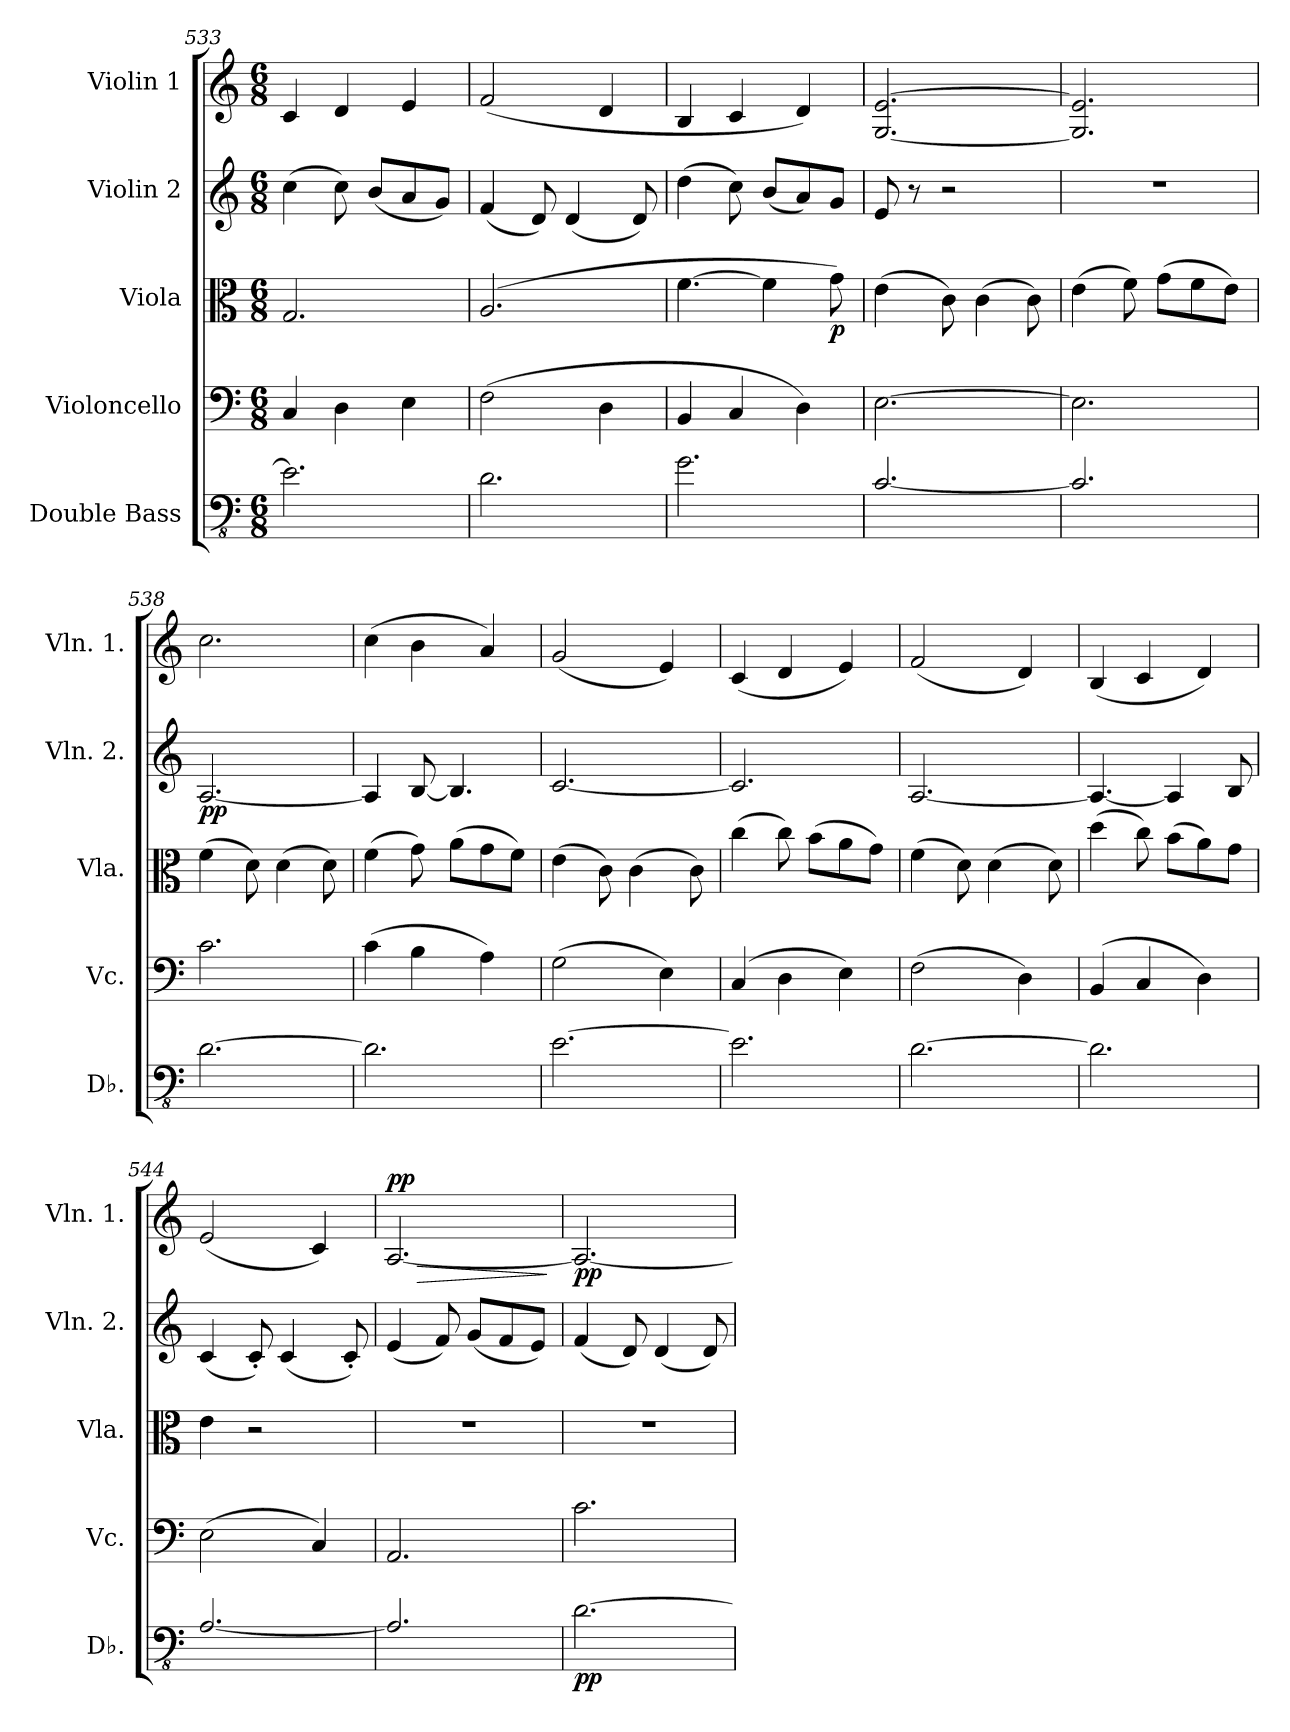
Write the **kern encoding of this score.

**kern	**dynam	**kern	**kern	**dynam	**kern	**dynam	**kern	**dynam
*part5	*part5	*part4	*part3	*part3	*part2	*part2	*part1	*part1
*staff5	*staff5	*staff4	*staff3	*staff3	*staff2	*staff2	*staff1	*staff1
*I"Double Bass	*	*I"Violoncello	*I"Viola	*	*I"Violin 2	*	*I"Violin 1	*
*I'Db.	*	*I'Vc.	*I'Vla.	*	*I'Vln. 2.	*	*I'Vln. 1.	*
!!LO:PB:g=z
*clefFv4	*	*clefF4	*clefC3	*	*clefG2	*	*clefG2	*
*ITrd7c12	*	*	*	*	*	*	*	*
*k[]	*	*k[]	*k[]	*	*k[]	*	*k[]	*
*M6/8	*	*M6/8	*M6/8	*	*M6/8	*	*M6/8	*
=533	=533	=533	=533	=533	=533	=533	=533	=533
2.EE\]	.	4C/	2.G/	.	(4cc\	.	4c/	.
.	.	4D\	.	.	8cc\)	.	4d/	.
.	.	.	.	.	(8b/L	.	.	.
.	.	4E\	.	.	8a/	.	4e/	.
.	.	.	.	.	8g/J)	.	.	.
=534	=534	=534	=534	=534	=534	=534	=534	=534
2.DD\	.	(2F\	(2.A/	.	(4f/	.	(2f/	.
.	.	.	.	.	8d/)	.	.	.
.	.	.	.	.	(4d/	.	.	.
.	.	4D\	.	.	.	.	4d/	.
.	.	.	.	.	8d/)	.	.	.
=535	=535	=535	=535	=535	=535	=535	=535	=535
2.GG\	.	4BB/	[4.f\	.	(4dd\	.	4B/	.
.	.	4C/	.	.	8cc\)	.	4c/	.
.	.	.	4f\]	.	(8b/L	.	.	.
.	.	4D\)	.	.	8a/)	.	4d/)	.
!	!	!	!	!LO:DY:b	!	!	!	!
.	.	.	8g\)	p	8g/J	.	.	.
=536	=536	=536	=536	=536	=536	=536	=536	=536
[2.CC/	.	[2.E\	(4e\	.	8e/	.	[2.G/ [2.e/	.
.	.	.	.	.	8r	.	.	.
.	.	.	8c\)	.	2r	.	.	.
.	.	.	(4c\	.	.	.	.	.
.	.	.	8c\)	.	.	.	.	.
=537	=537	=537	=537	=537	=537	=537	=537	=537
2.CC/]	.	2.E\]	(4e\	.	2.r	.	2.G/] 2.e/]	.
.	.	.	8f\)	.	.	.	.	.
.	.	.	(8g\L	.	.	.	.	.
.	.	.	8f\	.	.	.	.	.
.	.	.	8e\J)	.	.	.	.	.
=538	=538	=538	=538	=538	=538	=538	=538	=538
!	!	!	!	!	!	!LO:DY:b	!	!
[2.DD\	.	2.c\	(4f\	.	[2.A/	pp	2.cc\	.
.	.	.	8d\)	.	.	.	.	.
.	.	.	(4d\	.	.	.	.	.
.	.	.	8d\)	.	.	.	.	.
=539	=539	=539	=539	=539	=539	=539	=539	=539
2.DD\]	.	(4c\	(4f\	.	4A/]	.	(4cc\	.
.	.	4B\	8g\)	.	[8B/	.	4b\	.
.	.	.	(8a\L	.	4.B/]	.	.	.
.	.	4A\)	8g\	.	.	.	4a/)	.
.	.	.	8f\J)	.	.	.	.	.
=540	=540	=540	=540	=540	=540	=540	=540	=540
[2.EE\	.	(2G\	(4e\	.	[2.c/	.	(2g/	.
.	.	.	8c\)	.	.	.	.	.
.	.	.	(4c\	.	.	.	.	.
.	.	4E\)	.	.	.	.	4e/)	.
.	.	.	8c\)	.	.	.	.	.
!!LO:LB:g=z
=541	=541	=541	=541	=541	=541	=541	=541	=541
2.EE\]	.	(4C/	(4cc\	.	2.c/]	.	(4c/	.
.	.	4D\	8cc\)	.	.	.	4d/	.
.	.	.	(8b\L	.	.	.	.	.
.	.	4E\)	8a\	.	.	.	4e/)	.
.	.	.	8g\J)	.	.	.	.	.
=542	=542	=542	=542	=542	=542	=542	=542	=542
[2.DD\	.	(2F\	(4f\	.	[2.A/	.	(2f/	.
.	.	.	8d\)	.	.	.	.	.
.	.	.	(4d\	.	.	.	.	.
.	.	4D\)	.	.	.	.	4d/)	.
.	.	.	8d\)	.	.	.	.	.
=543	=543	=543	=543	=543	=543	=543	=543	=543
2.DD\]	.	(4BB/	(4dd\	.	4.A/_	.	(4B/	.
.	.	4C/	8cc\)	.	.	.	4c/	.
.	.	.	(8b\L	.	4A/]	.	.	.
.	.	4D\)	8a\)	.	.	.	4d/)	.
.	.	.	8g\J	.	8B/	.	.	.
=544	=544	=544	=544	=544	=544	=544	=544	=544
[2.AAA/	.	(2E\	4e\	.	(4c/	.	(2e/	.
.	.	.	2r	.	8c'/)	.	.	.
.	.	.	.	.	(4c/	.	.	.
.	.	4C/)	.	.	.	.	4c/)	.
.	.	.	.	.	8c'/)	.	.	.
=545	=545	=545	=545	=545	=545	=545	=545	=545
!	!	!	!	!	!	!	!	!LO:HP:b
!	!	!	!	!	!	!	!	!LO:DY:n=1:a
2.AAA/]	.	2.AA/	2.r	.	(4e/	.	[2.A/	> pp
.	.	.	.	.	8f/)	.	.	.
.	.	.	.	.	(8g/L	.	.	.
.	.	.	.	.	8f/	.	.	.
.	.	.	.	.	8e/J)	.	.	.
.	.	.	.	.	.	.	.	]
=546	=546	=546	=546	=546	=546	=546	=546	=546
!	!LO:DY:b	!	!	!	!	!	!	!LO:DY:b
[2.DD\	pp	2.c\	2.r	.	(4f/	.	2.A/_	pp
.	.	.	.	.	8d/)	.	.	.
.	.	.	.	.	(4d/	.	.	.
.	.	.	.	.	8d/)	.	.	.
=	=	=	=	=	=	=	=	=
*-	*-	*-	*-	*-	*-	*-	*-	*-
